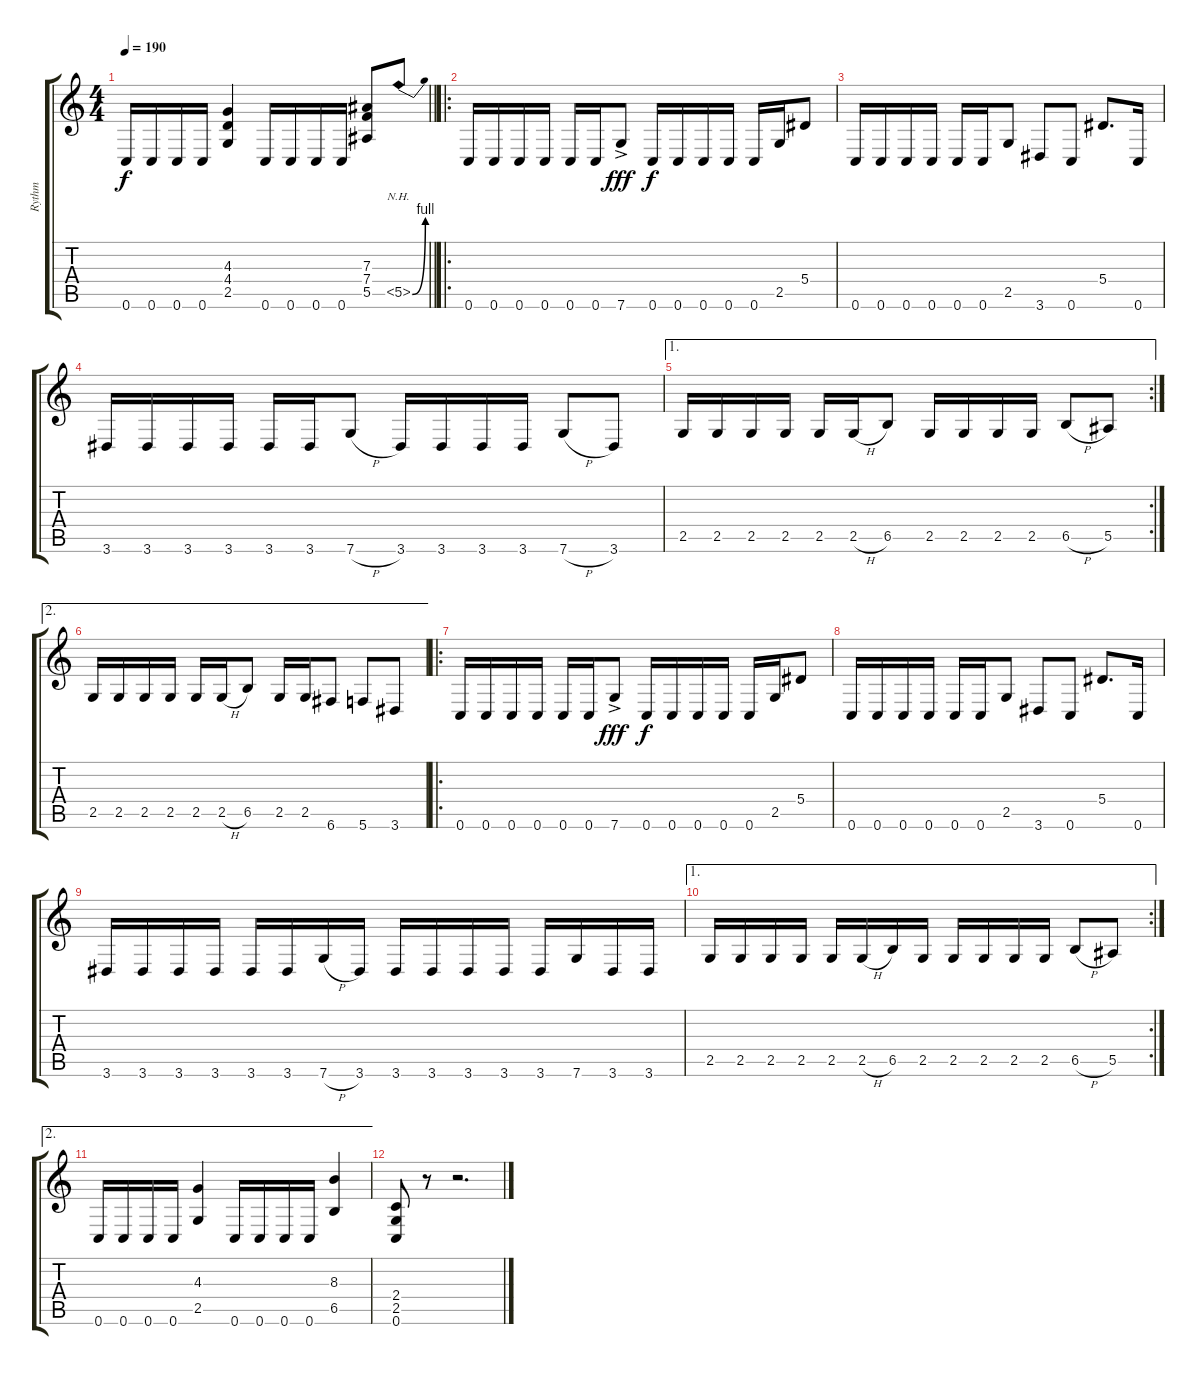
\track ("Rythm" "Rythm") {instrument distortionguitar}
\staff {score tabs}
\tuning (C4 G3 Eb3 Bb2 F2 C2) {hide}
\ts (4 4)
\tempo 190
\clef g2
\barLineRight lightlight
\ks c
0.6.16{dy f} 0.6.16 0.6.16 0.6.16 (4.3 4.4 2.5).4 0.6.16 0.6.16 0.6.16 0.6.16 (7.3 7.4 5.5).8 5.5{be (bend 0 0 60 4) nh}.8 |
\ro
0.6.16 0.6.16 0.6.16 0.6.16 0.6.16 0.6.16 7.6{ac}.8{dy fff} 0.6.16{dy f} 0.6.16 0.6.16 0.6.16 0.6.16 2.5.16 5.4.8 |
0.6.16 0.6.16 0.6.16 0.6.16 0.6.16 0.6.16 2.5.8 3.6.8 0.6.8 5.4.8{d} 0.6.16 |
3.6.16 3.6.16 3.6.16 3.6.16 3.6.16 3.6.16 7.6{h}.8 3.6.16 3.6.16 3.6.16 3.6.16 7.6{h}.8 3.6.8 |
\ae 1
\rc 2
2.5.16 2.5.16 2.5.16 2.5.16 2.5.16 2.5{h}.16 6.5.8 2.5.16 2.5.16 2.5.16 2.5.16 6.5{h}.8 5.5.8 |
\ae 2
2.5.16 2.5.16 2.5.16 2.5.16 2.5.16 2.5{h}.16 6.5.8 2.5.16 2.5.16 6.6.8 5.6.8 3.6.8 |
\ro
0.6.16 0.6.16 0.6.16 0.6.16 0.6.16 0.6.16 7.6{ac}.8{dy fff} 0.6.16{dy f} 0.6.16 0.6.16 0.6.16 0.6.16 2.5.16 5.4.8 |
0.6.16 0.6.16 0.6.16 0.6.16 0.6.16 0.6.16 2.5.8 3.6.8 0.6.8 5.4.8{d} 0.6.16 |
3.6.16 3.6.16 3.6.16 3.6.16 3.6.16 3.6.16 7.6{h}.16 3.6.16 3.6.16 3.6.16 3.6.16 3.6.16 3.6.16 7.6.16 3.6.16 3.6.16 |
\ae 1
\rc 2
2.5.16 2.5.16 2.5.16 2.5.16 2.5.16 2.5{h}.16 6.5.16 2.5.16 2.5.16 2.5.16 2.5.16 2.5.16 6.5{h}.8 5.5.8 |
\ae 2
0.6.16 0.6.16 0.6.16 0.6.16 (4.3 2.5).4 0.6.16 0.6.16 0.6.16 0.6.16 (8.3 6.5).4 |
(2.4 2.5 0.6).8 r.8 r.2{d}
